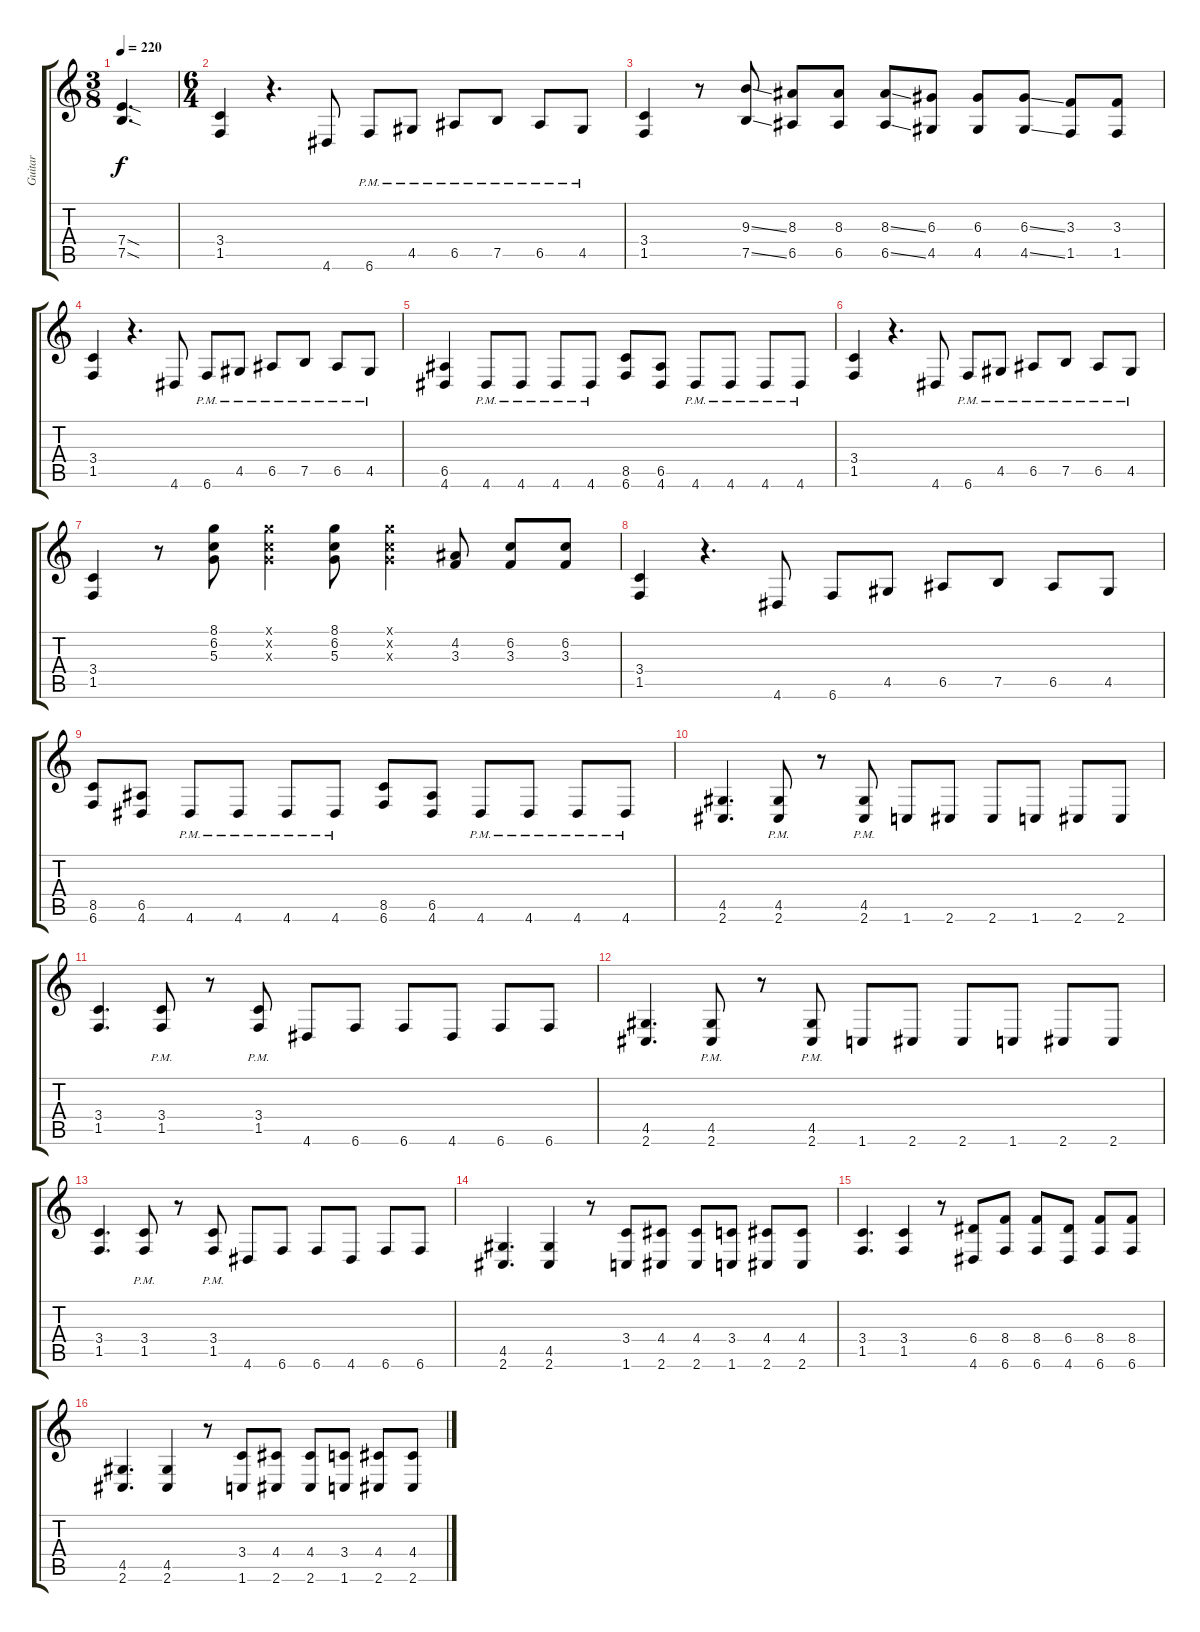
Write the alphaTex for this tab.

\track ("Guitar" "Guitar") {instrument distortionguitar}
\staff {score tabs}
\tuning (B3 Gb3 D3 A2 E2 B1) {hide}
\ts (3 8)
\tempo 220
\clef g2
\ks c
(7.4{sod} 7.5{sod}).4{d dy f instrument distortionguitar} |
\ts (6 4)
(3.4 1.5).4 r.4{d} 4.6.8 6.6{pm}.8 4.5{pm}.8 6.5{pm}.8 7.5{pm}.8 6.5{pm}.8 4.5{pm}.8 |
(3.4 1.5).4 r.8 (9.3{ss} 7.5{ss}).8 (8.3 6.5).8 (8.3 6.5).8 (8.3{ss} 6.5{ss}).8 (6.3 4.5).8 (6.3 4.5).8 (6.3{ss} 4.5{ss}).8 (3.3 1.5).8 (3.3 1.5).8 |
(3.4 1.5).4 r.4{d} 4.6.8 6.6{pm}.8 4.5{pm}.8 6.5{pm}.8 7.5{pm}.8 6.5{pm}.8 4.5{pm}.8 |
(6.5 4.6).4 4.6{pm}.8 4.6{pm}.8 4.6{pm}.8 4.6{pm}.8 (8.5 6.6).8 (6.5 4.6).8 4.6{pm}.8 4.6{pm}.8 4.6{pm}.8 4.6{pm}.8 |
(3.4 1.5).4 r.4{d} 4.6.8 6.6{pm}.8 4.5{pm}.8 6.5{pm}.8 7.5{pm}.8 6.5{pm}.8 4.5{pm}.8 |
(3.4 1.5).4 r.8 (8.1 6.2 5.3).8{instrument overdrivenguitar} (8.1{x} 6.2{x} 5.3{x}).4 (8.1 6.2 5.3).8 (8.1{x} 6.2{x} 5.3{x}).4 (4.2 3.3).8 (6.2 3.3).8 (6.2 3.3).8 |
(3.4 1.5).4{instrument distortionguitar} r.4{d} 4.6.8 6.6.8 4.5.8 6.5.8 7.5.8 6.5.8 4.5.8 |
(8.5 6.6).8 (6.5 4.6).8 4.6{pm}.8 4.6{pm}.8 4.6{pm}.8 4.6{pm}.8 (8.5 6.6).8 (6.5 4.6).8 4.6{pm}.8 4.6{pm}.8 4.6{pm}.8 4.6{pm}.8 |
(4.5 2.6).4{d} (4.5{pm} 2.6{pm}).8 r.8 (4.5{pm} 2.6{pm}).8 1.6.8 2.6.8 2.6.8 1.6.8 2.6.8 2.6.8 |
(3.4 1.5).4{d} (3.4{pm} 1.5{pm}).8 r.8 (3.4{pm} 1.5{pm}).8 4.6.8 6.6.8 6.6.8 4.6.8 6.6.8 6.6.8 |
(4.5 2.6).4{d} (4.5{pm} 2.6{pm}).8 r.8 (4.5{pm} 2.6{pm}).8 1.6.8 2.6.8 2.6.8 1.6.8 2.6.8 2.6.8 |
(3.4 1.5).4{d} (3.4{pm} 1.5{pm}).8 r.8 (3.4{pm} 1.5{pm}).8 4.6.8 6.6.8 6.6.8 4.6.8 6.6.8 6.6.8 |
(4.5 2.6).4{d} (4.5 2.6).4 r.8 (3.4 1.6).8 (4.4 2.6).8 (4.4 2.6).8 (3.4 1.6).8 (4.4 2.6).8 (4.4 2.6).8 |
(3.4 1.5).4{d} (3.4 1.5).4 r.8 (6.4 4.6).8 (8.4 6.6).8 (8.4 6.6).8 (6.4 4.6).8 (8.4 6.6).8 (8.4 6.6).8 |
(4.5 2.6).4{d} (4.5 2.6).4 r.8 (3.4 1.6).8 (4.4 2.6).8 (4.4 2.6).8 (3.4 1.6).8 (4.4 2.6).8 (4.4 2.6).8
